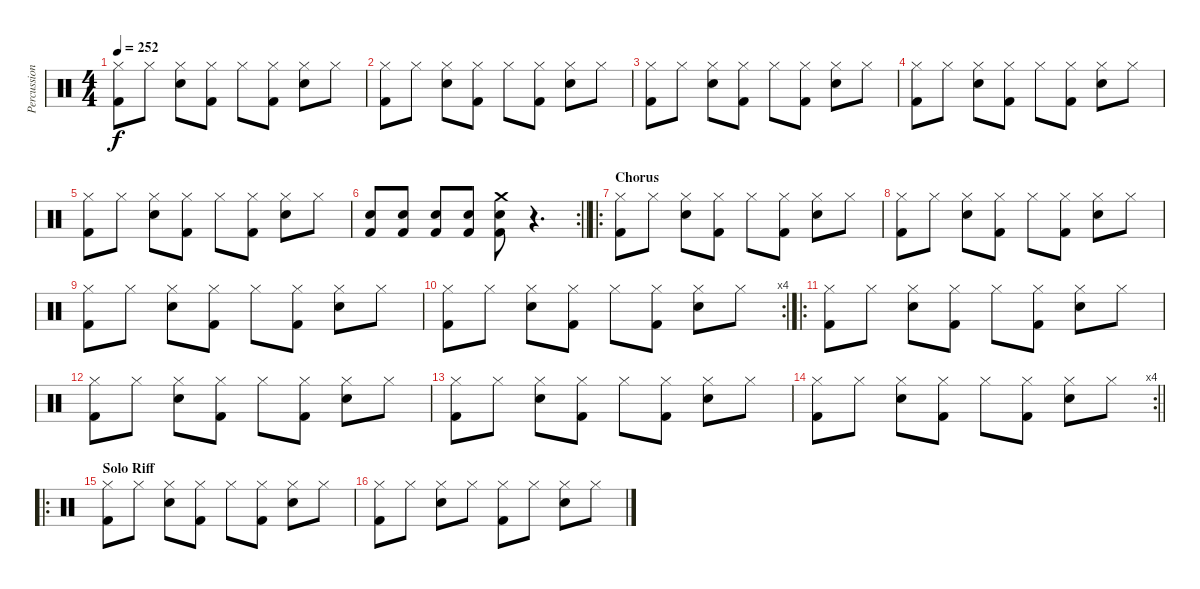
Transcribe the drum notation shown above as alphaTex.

\track ("Percussion" "Percussion") {instrument percussion}
\staff {score}
\articulation defaults
\ts (4 4)
\tempo 252
\clef neutral
\ks c
("Kick (hit) 2" "Hi-Hat (closed)").8{dy f} "Hi-Hat (closed)".8 ("Snare (hit) 2" "Hi-Hat (closed)").8 ("Kick (hit) 2" "Hi-Hat (closed)").8 "Hi-Hat (closed)".8 ("Kick (hit) 2" "Hi-Hat (closed)").8 ("Snare (hit) 2" "Hi-Hat (closed)").8 "Hi-Hat (closed)".8 |
("Kick (hit) 2" "Hi-Hat (closed)").8 "Hi-Hat (closed)".8 ("Snare (hit) 2" "Hi-Hat (closed)").8 ("Kick (hit) 2" "Hi-Hat (closed)").8 "Hi-Hat (closed)".8 ("Kick (hit) 2" "Hi-Hat (closed)").8 ("Snare (hit) 2" "Hi-Hat (closed)").8 "Hi-Hat (closed)".8 |
("Kick (hit) 2" "Hi-Hat (closed)").8 "Hi-Hat (closed)".8 ("Snare (hit) 2" "Hi-Hat (closed)").8 ("Kick (hit) 2" "Hi-Hat (closed)").8 "Hi-Hat (closed)".8 ("Kick (hit) 2" "Hi-Hat (closed)").8 ("Snare (hit) 2" "Hi-Hat (closed)").8 "Hi-Hat (closed)".8 |
("Kick (hit) 2" "Hi-Hat (closed)").8 "Hi-Hat (closed)".8 ("Snare (hit) 2" "Hi-Hat (closed)").8 ("Kick (hit) 2" "Hi-Hat (closed)").8 "Hi-Hat (closed)".8 ("Kick (hit) 2" "Hi-Hat (closed)").8 ("Snare (hit) 2" "Hi-Hat (closed)").8 "Hi-Hat (closed)".8 |
("Kick (hit) 2" "Hi-Hat (closed)").8 "Hi-Hat (closed)".8 ("Snare (hit) 2" "Hi-Hat (closed)").8 ("Kick (hit) 2" "Hi-Hat (closed)").8 "Hi-Hat (closed)".8 ("Kick (hit) 2" "Hi-Hat (closed)").8 ("Snare (hit) 2" "Hi-Hat (closed)").8 "Hi-Hat (closed)".8 |
\rc 2
\barLineRight lightlight
("Kick (hit) 2" "Snare (hit) 2").8 ("Kick (hit) 2" "Snare (hit) 2").8 ("Kick (hit) 2" "Snare (hit) 2").8 ("Kick (hit) 2" "Snare (hit) 2").8 ("Kick (hit) 2" "Snare (hit) 2" "Crash medium (hit)").8 r.4{d} |
\ro
\section ("" "Chorus")
("Kick (hit) 2" "Hi-Hat (closed)").8 "Hi-Hat (closed)".8 ("Snare (hit) 2" "Hi-Hat (closed)").8 ("Kick (hit) 2" "Hi-Hat (closed)").8 "Hi-Hat (closed)".8 ("Kick (hit) 2" "Hi-Hat (closed)").8 ("Snare (hit) 2" "Hi-Hat (closed)").8 "Hi-Hat (closed)".8 |
("Kick (hit) 2" "Hi-Hat (closed)").8 "Hi-Hat (closed)".8 ("Snare (hit) 2" "Hi-Hat (closed)").8 ("Kick (hit) 2" "Hi-Hat (closed)").8 "Hi-Hat (closed)".8 ("Kick (hit) 2" "Hi-Hat (closed)").8 ("Snare (hit) 2" "Hi-Hat (closed)").8 "Hi-Hat (closed)".8 |
("Kick (hit) 2" "Hi-Hat (closed)").8 "Hi-Hat (closed)".8 ("Snare (hit) 2" "Hi-Hat (closed)").8 ("Kick (hit) 2" "Hi-Hat (closed)").8 "Hi-Hat (closed)".8 ("Kick (hit) 2" "Hi-Hat (closed)").8 ("Snare (hit) 2" "Hi-Hat (closed)").8 "Hi-Hat (closed)".8 |
\rc 4
("Kick (hit) 2" "Hi-Hat (closed)").8 "Hi-Hat (closed)".8 ("Snare (hit) 2" "Hi-Hat (closed)").8 ("Kick (hit) 2" "Hi-Hat (closed)").8 "Hi-Hat (closed)".8 ("Kick (hit) 2" "Hi-Hat (closed)").8 ("Snare (hit) 2" "Hi-Hat (closed)").8 "Hi-Hat (closed)".8 |
\ro
("Kick (hit) 2" "Hi-Hat (closed)").8 "Hi-Hat (closed)".8 ("Snare (hit) 2" "Hi-Hat (closed)").8 ("Kick (hit) 2" "Hi-Hat (closed)").8 "Hi-Hat (closed)".8 ("Kick (hit) 2" "Hi-Hat (closed)").8 ("Snare (hit) 2" "Hi-Hat (closed)").8 "Hi-Hat (closed)".8 |
("Kick (hit) 2" "Hi-Hat (closed)").8 "Hi-Hat (closed)".8 ("Snare (hit) 2" "Hi-Hat (closed)").8 ("Kick (hit) 2" "Hi-Hat (closed)").8 "Hi-Hat (closed)".8 ("Kick (hit) 2" "Hi-Hat (closed)").8 ("Snare (hit) 2" "Hi-Hat (closed)").8 "Hi-Hat (closed)".8 |
("Kick (hit) 2" "Hi-Hat (closed)").8 "Hi-Hat (closed)".8 ("Snare (hit) 2" "Hi-Hat (closed)").8 ("Kick (hit) 2" "Hi-Hat (closed)").8 "Hi-Hat (closed)".8 ("Kick (hit) 2" "Hi-Hat (closed)").8 ("Snare (hit) 2" "Hi-Hat (closed)").8 "Hi-Hat (closed)".8 |
\rc 4
\barLineRight lightlight
("Kick (hit) 2" "Hi-Hat (closed)").8 "Hi-Hat (closed)".8 ("Snare (hit) 2" "Hi-Hat (closed)").8 ("Kick (hit) 2" "Hi-Hat (closed)").8 "Hi-Hat (closed)".8 ("Kick (hit) 2" "Hi-Hat (closed)").8 ("Snare (hit) 2" "Hi-Hat (closed)").8 "Hi-Hat (closed)".8 |
\ro
\section ("" "Solo Riff")
("Kick (hit) 2" "Hi-Hat (closed)").8 "Hi-Hat (closed)".8 ("Snare (hit) 2" "Hi-Hat (closed)").8 ("Kick (hit) 2" "Hi-Hat (closed)").8 "Hi-Hat (closed)".8 ("Kick (hit) 2" "Hi-Hat (closed)").8 ("Snare (hit) 2" "Hi-Hat (closed)").8 "Hi-Hat (closed)".8 |
("Kick (hit) 2" "Hi-Hat (closed)").8 "Hi-Hat (closed)".8 ("Snare (hit) 2" "Hi-Hat (closed)").8 "Hi-Hat (closed)".8 ("Kick (hit) 2" "Hi-Hat (closed)").8 "Hi-Hat (closed)".8 ("Snare (hit) 2" "Hi-Hat (closed)").8 "Hi-Hat (closed)".8
